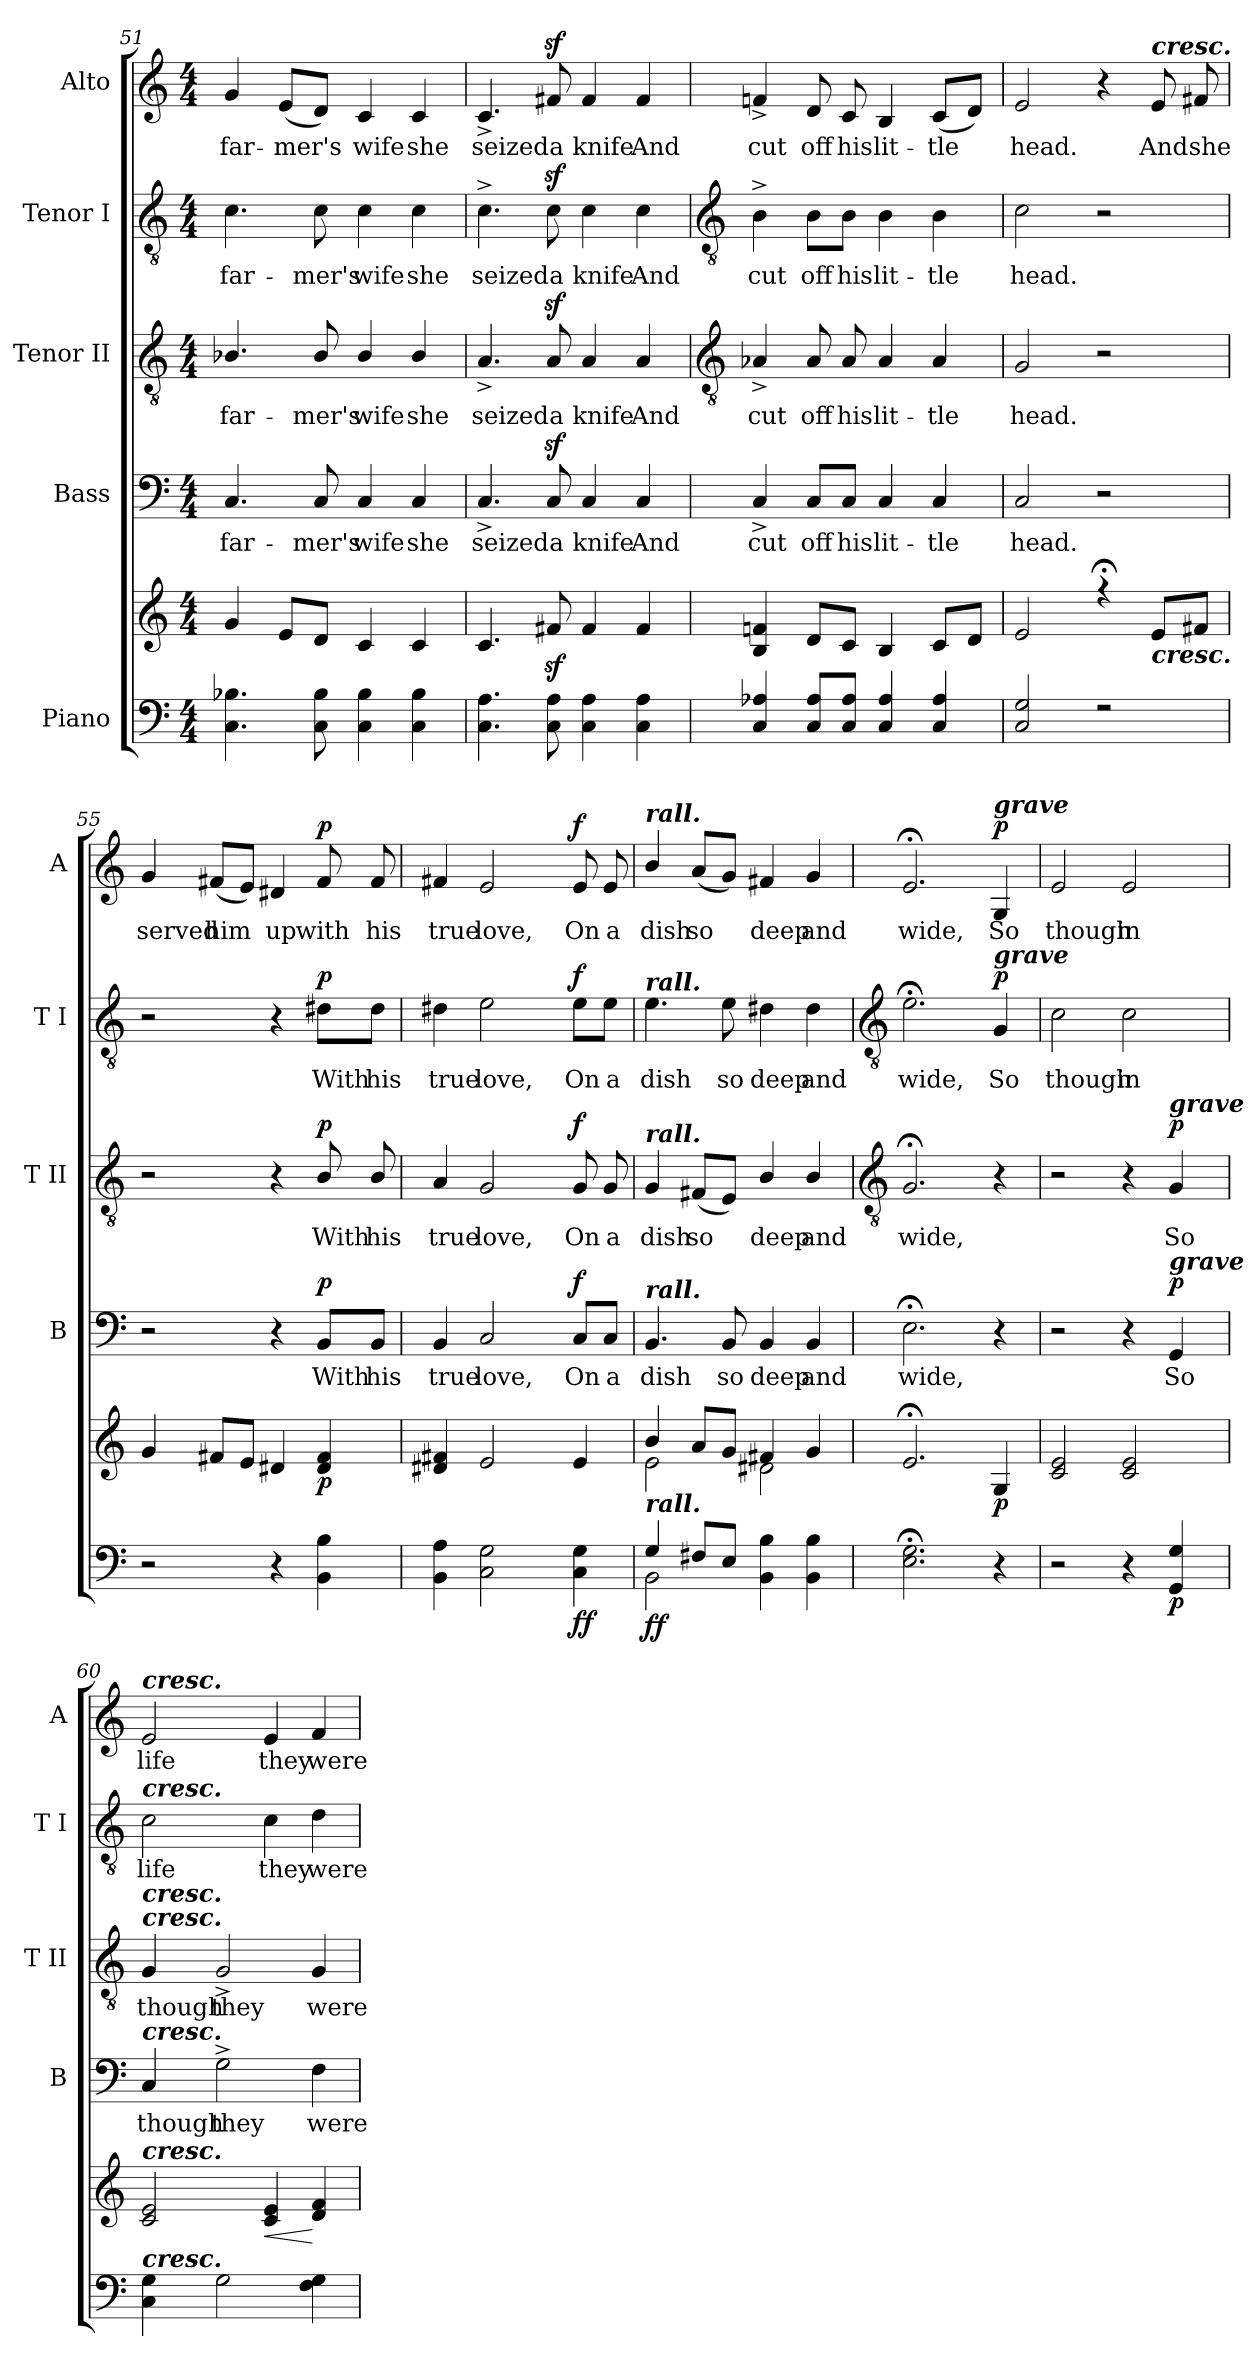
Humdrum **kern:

**kern	**kern	**dynam	**kern	**text	**dynam	**kern	**text	**dynam	**kern	**text	**dynam	**kern	**text	**dynam
*part5	*part5	*part5	*part4	*part4	*part4	*part3	*part3	*part3	*part2	*part2	*part2	*part1	*part1	*part1
*staff6	*staff5	*staff5/6	*staff4	*staff4	*staff4	*staff3	*staff3	*staff3	*staff2	*staff2	*staff2	*staff1	*staff1	*staff1
*I"Piano	*	*	*I"Bass	*	*	*I"Tenor II	*	*	*I"Tenor I	*	*	*I"Alto	*	*
*	*	*	*I'B	*	*	*I'T II	*	*	*I'T I	*	*	*I'A	*	*
*clefF4	*clefG2	*	*clefF4	*	*	*clefGv2	*	*	*clefGv2	*	*	*clefG2	*	*
*k[]	*k[]	*	*k[]	*	*	*k[]	*	*	*k[]	*	*	*k[]	*	*
*C:	*C:	*	*C:	*	*	*C:	*	*	*C:	*	*	*C:	*	*
*M4/4	*M4/4	*	*M4/4	*	*	*M4/4	*	*	*M4/4	*	*	*M4/4	*	*
=51	=51	=51	=51	=51	=51	=51	=51	=51	=51	=51	=51	=51	=51	=51
!	!	!	!	!LO:LY:b	!	!	!LO:LY:b	!	!	!LO:LY:b	!	!	!LO:LY:b	!
4.C 4.B-X	4g	.	4.C	far-	.	4.B-X/	far-	.	4.c	far-	.	4g	far-	.
!	!	!	!	!	!	!	!	!	!	!	!	!	!LO:LY:b	!
.	8eL	.	.	.	.	.	.	.	.	.	.	(<8eL	-mer's	.
!	!	!	!	!LO:LY:b	!	!	!LO:LY:b	!	!	!LO:LY:b	!	!	!	!
8C 8B-	8dJ	.	8C	-mer's	.	8B-/	-mer's	.	8c	-mer's	.	8dJ)	.	.
!	!	!	!	!LO:LY:b	!	!	!LO:LY:b	!	!	!LO:LY:b	!	!	!LO:LY:b	!
4C 4B-	4c	.	4C	wife	.	4B-/	wife	.	4c	wife	.	4c	wife	.
!	!	!	!	!LO:LY:b	!	!	!LO:LY:b	!	!	!LO:LY:b	!	!	!LO:LY:b	!
4C 4B-	4c	.	4C	she	.	4B-/	she	.	4c	she	.	4c	she	.
=52	=52	=52	=52	=52	=52	=52	=52	=52	=52	=52	=52	=52	=52	=52
!	!	!	!	!LO:LY:b	!	!	!LO:LY:b	!	!	!LO:LY:b	!	!	!LO:LY:b	!
4.C 4.A	4.c	.	4.C^	seized	.	4.A^	seized	.	4.c^	seized	.	4.c^	seized	.
!	!	!	!	!LO:LY:b	!	!	!LO:LY:b	!	!	!LO:LY:b	!	!	!LO:LY:b	!
8C 8A	8f#Xz<	.	8Cz<	a	.	8Az<	a	.	8cz<	a	.	8f#Xz<	a	.
!	!	!	!	!LO:LY:b	!	!	!LO:LY:b	!	!	!LO:LY:b	!	!	!LO:LY:b	!
4C 4A	4f#	.	4C	knife	.	4A	knife	.	4c	knife	.	4f#	knife	.
!	!	!	!	!LO:LY:b	!	!	!LO:LY:b	!	!	!LO:LY:b	!	!	!LO:LY:b	!
4C 4A	4f#	.	4C	And	.	4A	And	.	4c	And	.	4f#	And	.
!!LO:LB:g=z
=53	=53	=53	=53	=53	=53	=53	=53	=53	=53	=53	=53	=53	=53	=53
*	*	*	*	*	*	*clefGv2	*	*	*clefGv2	*	*	*	*	*
*^	*^	*	*	*	*	*	*	*	*	*	*	*	*	*
!	!	!	!	!	!	!LO:LY:b	!	!	!LO:LY:b	!	!	!LO:LY:b	!	!	!LO:LY:b	!
4C 4A-X	1ryy	4B 4fn	1ryy	.	4C^	cut	.	4A-X^	cut	.	4B^	cut	.	4fn^	cut	.
!	!	!	!	!	!	!LO:LY:b	!	!	!LO:LY:b	!	!	!LO:LY:b	!	!	!LO:LY:b	!
8C 8A-L	.	8dL	.	.	8C/L	off	.	8A-	off	.	8B\L	off	.	8d	off	.
!	!	!	!	!	!	!LO:LY:b	!	!	!LO:LY:b	!	!	!LO:LY:b	!	!	!LO:LY:b	!
8C 8A-J	.	8cJ	.	.	8C/J	his	.	8A-	his	.	8B\J	his	.	8c	his	.
!	!	!	!	!	!	!LO:LY:b	!	!	!LO:LY:b	!	!	!LO:LY:b	!	!	!LO:LY:b	!
4C 4A-	.	4B	.	.	4C	lit-	.	4A-	lit-	.	4B	lit-	.	4B	lit-	.
!	!	!	!	!	!	!LO:LY:b	!	!	!LO:LY:b	!	!	!LO:LY:b	!	!	!LO:LY:b	!
4C 4A-	.	8cL	.	.	4C	-tle	.	4A-	-tle	.	4B	-tle	.	(<8cL	-tle	.
.	.	8dJ	.	.	.	.	.	.	.	.	.	.	.	8dJ)	.	.
=54	=54	=54	=54	=54	=54	=54	=54	=54	=54	=54	=54	=54	=54	=54	=54	=54
!	!	!	!	!	!	!LO:LY:b	!	!	!LO:LY:b	!	!	!LO:LY:b	!	!	!LO:LY:b	!
2C 2G	1ryy	2e	1ryy	.	2C	head.	.	2G	head.	.	2c	head.	.	2e	head.	.
2r	.	4r;<	.	.	2r	.	.	2r	.	.	2r	.	.	4r	.	.
!	!	!	!	!	!	!	!	!	!	!	!	!	!	!LO:TX:a:Bi:t=cresc.	!	!
!	!	!LO:TX:b:Bi:t=cresc.	!	!	!	!	!	!	!	!	!	!	!	!	!	!
!	!	!	!	!	!	!	!	!	!	!	!	!	!	!	!LO:LY:b	!
.	.	8eL	.	.	.	.	.	.	.	.	.	.	.	8e	And	.
!	!	!	!	!	!	!	!	!	!	!	!	!	!	!	!LO:LY:b	!
.	.	8f#XJ	.	.	.	.	.	.	.	.	.	.	.	8f#X	she	.
=55	=55	=55	=55	=55	=55	=55	=55	=55	=55	=55	=55	=55	=55	=55	=55	=55
!	!	!	!	!	!	!	!	!	!	!	!	!	!	!	!LO:LY:b	!
2r	4ryy	4g	4ryy	.	2r	.	.	2r	.	.	2r	.	.	4g	served	.
!	!	!	!	!	!	!	!	!	!	!	!	!	!	!	!LO:LY:b	!
.	4ryy	8f#XL	4ryy	.	.	.	.	.	.	.	.	.	.	(<8f#XL	him	.
.	.	8eJ	.	.	.	.	.	.	.	.	.	.	.	8eJ)	.	.
!	!	!	!	!	!	!	!	!	!	!	!	!	!	!	!LO:LY:b	!
4r	4ryy	4d#X	4ryy	.	4r	.	.	4r	.	.	4r	.	.	4d#X	up	.
!	!	!	!	!LO:DY:b	!	!LO:LY:b	!LO:DY:b	!	!LO:LY:b	!LO:DY:b	!	!LO:LY:b	!LO:DY:b	!	!LO:LY:b	!LO:DY:b
4BB 4B	4ryy	4d# 4f#	4ryy	p	8BB/L	With	p	8B/	With	p	8d#X\L	With	p	8f#	with	p
!	!	!	!	!	!	!LO:LY:b	!	!	!LO:LY:b	!	!	!LO:LY:b	!	!	!LO:LY:b	!
.	.	.	.	.	8BB/J	his	.	8B/	his	.	8d#\J	his	.	8f#	his	.
=56	=56	=56	=56	=56	=56	=56	=56	=56	=56	=56	=56	=56	=56	=56	=56	=56
!	!	!	!	!	!	!LO:LY:b	!	!	!LO:LY:b	!	!	!LO:LY:b	!	!	!LO:LY:b	!
4BB 4A	4ryy	4d#X 4f#X	4ryy	.	4BB	true	.	4A	true	.	4d#X	true	.	4f#X	true	.
!	!	!	!	!	!	!LO:LY:b	!	!	!LO:LY:b	!	!	!LO:LY:b	!	!	!LO:LY:b	!
2C 2G	4ryy	2e	4ryy	.	2C	love,	.	2G	love,	.	2e	love,	.	2e	love,	.
.	4ryy	.	4ryy	.	.	.	.	.	.	.	.	.	.	.	.	.
!	!	!	!	!LO:DY:b=2	!	!LO:LY:b	!	!	!LO:LY:b	!	!	!LO:LY:b	!	!	!LO:LY:b	!
!	!	!	!	!LO:DY:n=1:b	!	!	!LO:DY:b	!	!	!LO:DY:b	!	!	!LO:DY:b	!	!	!LO:DY:b
4C 4G	4ryy	4e	4ryy	f f	8C/L	On	f	8G	On	f	8e\L	On	f	8e	On	f
!	!	!	!	!	!	!LO:LY:b	!	!	!LO:LY:b	!	!	!LO:LY:b	!	!	!LO:LY:b	!
.	.	.	.	.	8C/J	a	.	8G	a	.	8e\J	a	.	8e	a	.
=57	=57	=57	=57	=57	=57	=57	=57	=57	=57	=57	=57	=57	=57	=57	=57	=57
!	!	!	!	!	!	!	!	!	!	!	!	!	!	!LO:TX:a:Bi:t=rall.	!	!
!	!	!	!	!	!	!	!	!	!	!	!LO:TX:a:Bi:t=rall.	!	!	!	!	!
!	!	!	!	!	!	!	!	!LO:TX:a:Bi:t=rall.	!	!	!	!	!	!	!	!
!	!	!	!	!	!LO:TX:a:Bi:t=rall.	!	!	!	!	!	!	!	!	!	!	!
!LO:TX:a:Bi:t=rall.	!	!	!	!	!	!	!	!	!	!	!	!	!	!	!	!
!	!	!	!	!LO:DY:b=2	!	!LO:LY:b	!	!	!LO:LY:b	!	!	!LO:LY:b	!	!	!LO:LY:b	!
!	!	!	!	!LO:DY:n=1:b	!	!	!	!	!	!	!	!	!	!	!	!
4G/	2BB\	4b/	2e\	f f	4.BB	dish	.	4G	dish	.	4.e	dish	.	4b/	dish	.
!	!	!	!	!	!	!	!	!	!LO:LY:b	!	!	!	!	!	!LO:LY:b	!
8F#X/L	.	8aL	.	.	.	.	.	(<8F#XL	so	.	.	.	.	(<8aL	so	.
!	!	!	!	!	!	!LO:LY:b	!	!	!	!	!	!LO:LY:b	!	!	!	!
8E/J	.	8gJ	.	.	8BB	so	.	8EJ)	.	.	8e	so	.	8gJ)	.	.
!	!	!	!	!	!	!LO:LY:b	!	!	!LO:LY:b	!	!	!LO:LY:b	!	!	!LO:LY:b	!
4BB 4B	4ryy	4f#X	2d#X\	.	4BB	deep	.	4B/	deep	.	4d#X	deep	.	4f#X	deep	.
!	!	!	!	!	!	!LO:LY:b	!	!	!LO:LY:b	!	!	!LO:LY:b	!	!	!LO:LY:b	!
4BB 4B	4ryy	4g	.	.	4BB	and	.	4B/	and	.	4d#	and	.	4g	and	.
*v	*v	*	*	*	*	*	*	*	*	*	*	*	*	*	*	*
!!LO:LB:g=z
=58	=58	=58	=58	=58	=58	=58	=58	=58	=58	=58	=58	=58	=58	=58	=58
*	*	*	*	*	*	*	*clefGv2	*	*	*clefGv2	*	*	*	*	*
*^	*	*	*	*	*	*	*	*	*	*	*	*	*	*	*
!	!	!	!	!	!	!LO:LY:b	!	!	!LO:LY:b	!	!	!LO:LY:b	!	!	!LO:LY:b	!
*v	*v	*	*	*	*	*	*	*	*	*	*	*	*	*	*	*
2.E; 2.G;	2.e;<	1ryy	.	2.E;<	wide,	.	2.G;<	wide,	.	2.e;<	wide,	.	2.e;<	wide,	.
!	!	!	!	!	!	!	!	!	!	!	!	!	!LO:TX:a:Bi:t=grave	!	!
!	!	!	!	!	!	!	!	!	!	!LO:TX:a:Bi:t=grave	!	!	!	!	!
!	!	!	!LO:DY:b	!	!	!	!	!	!	!	!LO:LY:b	!LO:DY:b	!	!LO:LY:b	!LO:DY:b
4r	4G	.	p	4r	.	.	4r	.	.	4G	So	p	4G	So	p
=59	=59	=59	=59	=59	=59	=59	=59	=59	=59	=59	=59	=59	=59	=59	=59
!	!	!	!	!	!	!	!	!	!	!	!LO:LY:b	!	!	!LO:LY:b	!
2r	2c 2e	1ryy	.	2r	.	.	2r	.	.	2c	though	.	2e	though	.
!	!	!	!	!	!	!	!	!	!	!	!LO:LY:b	!	!	!LO:LY:b	!
4r	2c 2e	.	.	4r	.	.	4r	.	.	2c	in	.	2e	in	.
!	!	!	!	!	!	!	!LO:TX:a:Bi:t=grave	!	!	!	!	!	!	!	!
!	!	!	!	!LO:TX:a:Bi:t=grave	!	!	!	!	!	!	!	!	!	!	!
!	!	!	!LO:DY:b=2	!	!LO:LY:b	!LO:DY:b	!	!LO:LY:b	!LO:DY:b	!	!	!	!	!	!
4GG 4G	.	.	p	4GG	So	p	4G	So	p	.	.	.	.	.	.
=60	=60	=60	=60	=60	=60	=60	=60	=60	=60	=60	=60	=60	=60	=60	=60
!	!	!	!	!	!	!	!	!	!	!	!	!	!LO:TX:a:Bi:t=cresc.	!	!
!	!	!	!	!	!	!	!	!	!	!LO:TX:a:Bi:t=cresc.	!	!	!	!	!
!	!	!	!	!	!	!	!LO:TX:a:Bi:t=cresc.	!	!	!	!	!	!	!	!
!	!	!	!	!	!	!	!LO:TX:a:Bi:t=cresc.	!	!	!	!	!	!	!	!
!	!	!	!	!LO:TX:a:Bi:t=cresc.	!	!	!	!	!	!	!	!	!	!	!
!	!LO:TX:a:Bi:t=cresc.	!	!	!	!	!	!	!	!	!	!	!	!	!	!
!LO:TX:a:Bi:t=cresc.	!	!	!	!	!	!	!	!	!	!	!	!	!	!	!
!	!	!	!	!	!LO:LY:b	!	!	!LO:LY:b	!	!	!LO:LY:b	!	!	!LO:LY:b	!
4C 4G	2c 2e	4ryy	.	4C	though	.	4G	though	.	2c	life	.	2e	life	.
!	!	!	!	!	!LO:LY:b	!	!	!LO:LY:b	!	!	!	!	!	!	!
2G	.	4ryy	.	2G^	they	.	2G^	they	.	.	.	.	.	.	.
!	!	!	!LO:HP:b	!	!	!	!	!	!	!	!LO:LY:b	!	!	!LO:LY:b	!
.	4c 4e	4ryy	<	.	.	.	.	.	.	4c	they	.	4e	they	.
!	!	!	!	!	!LO:LY:b	!	!	!LO:LY:b	!	!	!LO:LY:b	!	!	!LO:LY:b	!
4F 4G	4d 4f	4ryy	[	4F	were	.	4G	were	.	4d	were	.	4f	were	.
*	*v	*v	*	*	*	*	*	*	*	*	*	*	*	*	*
=	=	=	=	=	=	=	=	=	=	=	=	=	=	=
*-	*-	*-	*-	*-	*-	*-	*-	*-	*-	*-	*-	*-	*-	*-
